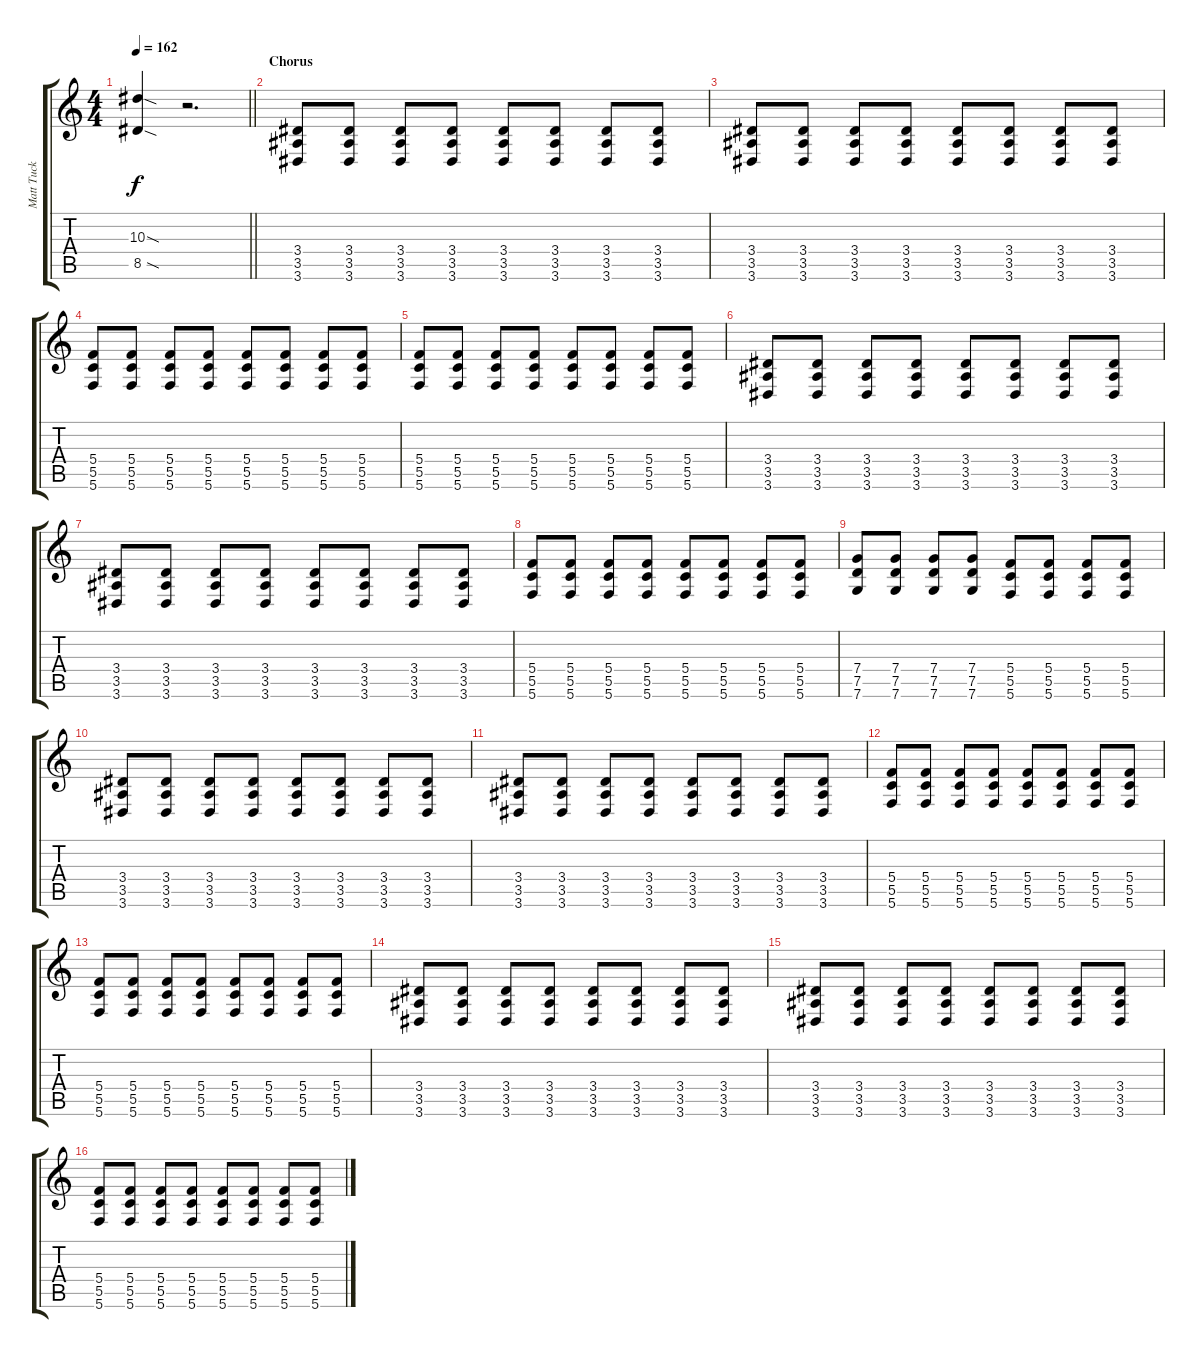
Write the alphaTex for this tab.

\track ("Matt Tuck" "Matt Tuck") {instrument distortionguitar}
\staff {score tabs}
\tuning (D4 A3 F3 C3 G2 C2) {hide}
\ts (4 4)
\tempo 162
\clef g2
\barLineRight lightlight
\ks c
(10.3{sod} 8.5{sod}).4{dy f} r.2{d} |
\section ("" "Chorus")
(3.4 3.5 3.6).8 (3.4 3.5 3.6).8 (3.4 3.5 3.6).8 (3.4 3.5 3.6).8 (3.4 3.5 3.6).8 (3.4 3.5 3.6).8 (3.4 3.5 3.6).8 (3.4 3.5 3.6).8 |
(3.4 3.5 3.6).8 (3.4 3.5 3.6).8 (3.4 3.5 3.6).8 (3.4 3.5 3.6).8 (3.4 3.5 3.6).8 (3.4 3.5 3.6).8 (3.4 3.5 3.6).8 (3.4 3.5 3.6).8 |
(5.4 5.5 5.6).8 (5.4 5.5 5.6).8 (5.4 5.5 5.6).8 (5.4 5.5 5.6).8 (5.4 5.5 5.6).8 (5.4 5.5 5.6).8 (5.4 5.5 5.6).8 (5.4 5.5 5.6).8 |
(5.4 5.5 5.6).8 (5.4 5.5 5.6).8 (5.4 5.5 5.6).8 (5.4 5.5 5.6).8 (5.4 5.5 5.6).8 (5.4 5.5 5.6).8 (5.4 5.5 5.6).8 (5.4 5.5 5.6).8 |
(3.4 3.5 3.6).8 (3.4 3.5 3.6).8 (3.4 3.5 3.6).8 (3.4 3.5 3.6).8 (3.4 3.5 3.6).8 (3.4 3.5 3.6).8 (3.4 3.5 3.6).8 (3.4 3.5 3.6).8 |
(3.4 3.5 3.6).8 (3.4 3.5 3.6).8 (3.4 3.5 3.6).8 (3.4 3.5 3.6).8 (3.4 3.5 3.6).8 (3.4 3.5 3.6).8 (3.4 3.5 3.6).8 (3.4 3.5 3.6).8 |
(5.4 5.5 5.6).8 (5.4 5.5 5.6).8 (5.4 5.5 5.6).8 (5.4 5.5 5.6).8 (5.4 5.5 5.6).8 (5.4 5.5 5.6).8 (5.4 5.5 5.6).8 (5.4 5.5 5.6).8 |
(7.4 7.5 7.6).8 (7.4 7.5 7.6).8 (7.4 7.5 7.6).8 (7.4 7.5 7.6).8 (5.4 5.5 5.6).8 (5.4 5.5 5.6).8 (5.4 5.5 5.6).8 (5.4 5.5 5.6).8 |
(3.4 3.5 3.6).8 (3.4 3.5 3.6).8 (3.4 3.5 3.6).8 (3.4 3.5 3.6).8 (3.4 3.5 3.6).8 (3.4 3.5 3.6).8 (3.4 3.5 3.6).8 (3.4 3.5 3.6).8 |
(3.4 3.5 3.6).8 (3.4 3.5 3.6).8 (3.4 3.5 3.6).8 (3.4 3.5 3.6).8 (3.4 3.5 3.6).8 (3.4 3.5 3.6).8 (3.4 3.5 3.6).8 (3.4 3.5 3.6).8 |
(5.4 5.5 5.6).8 (5.4 5.5 5.6).8 (5.4 5.5 5.6).8 (5.4 5.5 5.6).8 (5.4 5.5 5.6).8 (5.4 5.5 5.6).8 (5.4 5.5 5.6).8 (5.4 5.5 5.6).8 |
(5.4 5.5 5.6).8 (5.4 5.5 5.6).8 (5.4 5.5 5.6).8 (5.4 5.5 5.6).8 (5.4 5.5 5.6).8 (5.4 5.5 5.6).8 (5.4 5.5 5.6).8 (5.4 5.5 5.6).8 |
(3.4 3.5 3.6).8 (3.4 3.5 3.6).8 (3.4 3.5 3.6).8 (3.4 3.5 3.6).8 (3.4 3.5 3.6).8 (3.4 3.5 3.6).8 (3.4 3.5 3.6).8 (3.4 3.5 3.6).8 |
(3.4 3.5 3.6).8 (3.4 3.5 3.6).8 (3.4 3.5 3.6).8 (3.4 3.5 3.6).8 (3.4 3.5 3.6).8 (3.4 3.5 3.6).8 (3.4 3.5 3.6).8 (3.4 3.5 3.6).8 |
(5.4 5.5 5.6).8 (5.4 5.5 5.6).8 (5.4 5.5 5.6).8 (5.4 5.5 5.6).8 (5.4 5.5 5.6).8 (5.4 5.5 5.6).8 (5.4 5.5 5.6).8 (5.4 5.5 5.6).8
